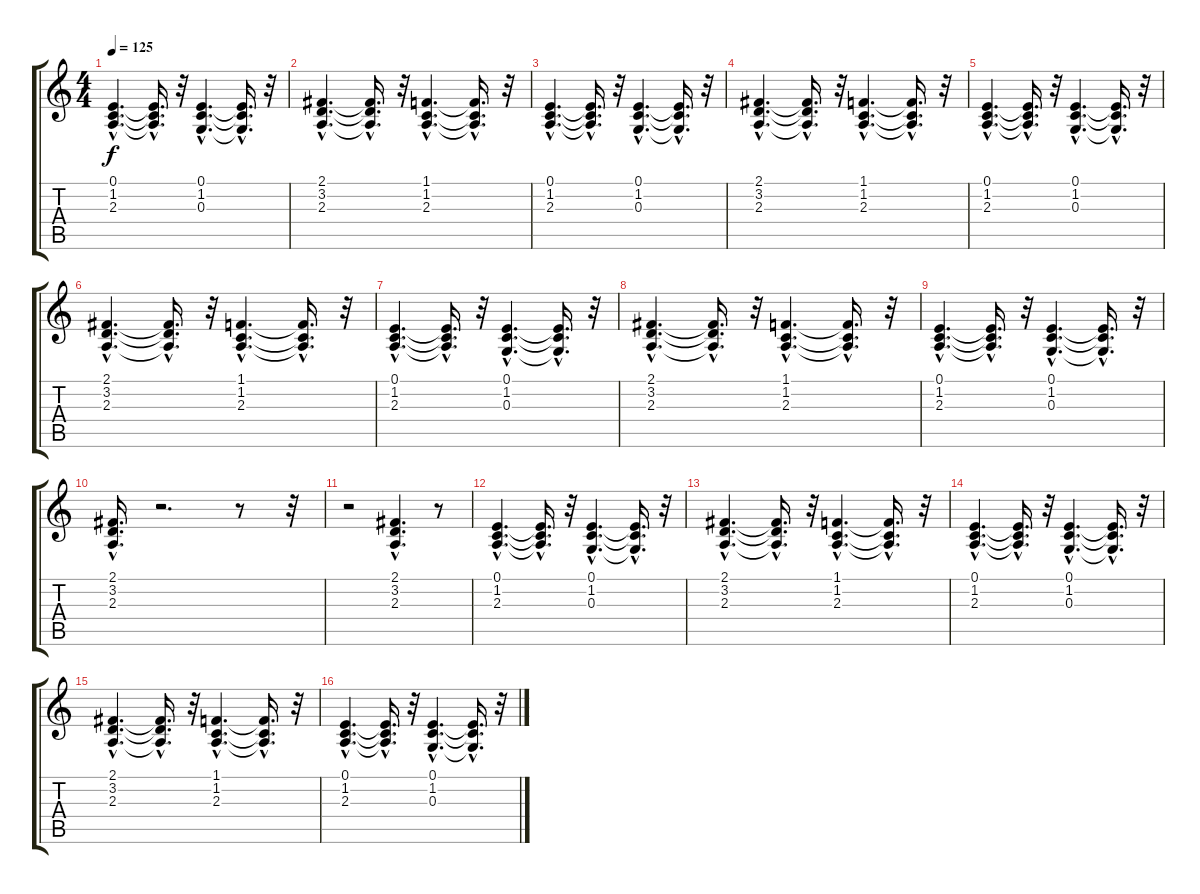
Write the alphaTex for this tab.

\track "" {instrument stringensemble1}
\staff {score tabs}
\tuning (E4 B3 G3 D3 A2 E2) {hide}
\ts (4 4)
\tempo 125
\clef g2
\ks c
(0.1{hac} 1.2{hac} 2.3{hac}).4{d dy f} (0.1{hac t} 1.2{hac t} 2.3{hac t}).16{d} r.32 (0.1{hac} 1.2{hac} 0.3{hac}).4{d} (0.1{hac t} 1.2{hac t} 0.3{hac t}).16{d} r.32 |
(2.1{hac} 3.2{hac} 2.3{hac}).4{d} (2.1{hac t} 3.2{hac t} 2.3{hac t}).16{d} r.32 (1.1{hac} 1.2{hac} 2.3{hac}).4{d} (1.1{hac t} 1.2{hac t} 2.3{hac t}).16{d} r.32 |
(0.1{hac} 1.2{hac} 2.3{hac}).4{d} (0.1{hac t} 1.2{hac t} 2.3{hac t}).16{d} r.32 (0.1{hac} 1.2{hac} 0.3{hac}).4{d} (0.1{hac t} 1.2{hac t} 0.3{hac t}).16{d} r.32 |
(2.1{hac} 3.2{hac} 2.3{hac}).4{d} (2.1{hac t} 3.2{hac t} 2.3{hac t}).16{d} r.32 (1.1{hac} 1.2{hac} 2.3{hac}).4{d} (1.1{hac t} 1.2{hac t} 2.3{hac t}).16{d} r.32 |
(0.1{hac} 1.2{hac} 2.3{hac}).4{d} (0.1{hac t} 1.2{hac t} 2.3{hac t}).16{d} r.32 (0.1{hac} 1.2{hac} 0.3{hac}).4{d} (0.1{hac t} 1.2{hac t} 0.3{hac t}).16{d} r.32 |
(2.1{hac} 3.2{hac} 2.3{hac}).4{d} (2.1{hac t} 3.2{hac t} 2.3{hac t}).16{d} r.32 (1.1{hac} 1.2{hac} 2.3{hac}).4{d} (1.1{hac t} 1.2{hac t} 2.3{hac t}).16{d} r.32 |
(0.1{hac} 1.2{hac} 2.3{hac}).4{d} (0.1{hac t} 1.2{hac t} 2.3{hac t}).16{d} r.32 (0.1{hac} 1.2{hac} 0.3{hac}).4{d} (0.1{hac t} 1.2{hac t} 0.3{hac t}).16{d} r.32 |
(2.1{hac} 3.2{hac} 2.3{hac}).4{d} (2.1{hac t} 3.2{hac t} 2.3{hac t}).16{d} r.32 (1.1{hac} 1.2{hac} 2.3{hac}).4{d} (1.1{hac t} 1.2{hac t} 2.3{hac t}).16{d} r.32 |
(0.1{hac} 1.2{hac} 2.3{hac}).4{d} (0.1{hac t} 1.2{hac t} 2.3{hac t}).16{d} r.32 (0.1{hac} 1.2{hac} 0.3{hac}).4{d} (0.1{hac t} 1.2{hac t} 0.3{hac t}).16{d} r.32 |
(2.1{hac} 3.2{hac} 2.3{hac}).16{d} r.2{d} r.8 r.32 |
r.2 (2.1{hac} 3.2{hac} 2.3{hac}).4{d} r.8 |
(0.1{hac} 1.2{hac} 2.3{hac}).4{d} (0.1{hac t} 1.2{hac t} 2.3{hac t}).16{d} r.32 (0.1{hac} 1.2{hac} 0.3{hac}).4{d} (0.1{hac t} 1.2{hac t} 0.3{hac t}).16{d} r.32 |
(2.1{hac} 3.2{hac} 2.3{hac}).4{d} (2.1{hac t} 3.2{hac t} 2.3{hac t}).16{d} r.32 (1.1{hac} 1.2{hac} 2.3{hac}).4{d} (1.1{hac t} 1.2{hac t} 2.3{hac t}).16{d} r.32 |
(0.1{hac} 1.2{hac} 2.3{hac}).4{d} (0.1{hac t} 1.2{hac t} 2.3{hac t}).16{d} r.32 (0.1{hac} 1.2{hac} 0.3{hac}).4{d} (0.1{hac t} 1.2{hac t} 0.3{hac t}).16{d} r.32 |
(2.1{hac} 3.2{hac} 2.3{hac}).4{d} (2.1{hac t} 3.2{hac t} 2.3{hac t}).16{d} r.32 (1.1{hac} 1.2{hac} 2.3{hac}).4{d} (1.1{hac t} 1.2{hac t} 2.3{hac t}).16{d} r.32 |
(0.1{hac} 1.2{hac} 2.3{hac}).4{d} (0.1{hac t} 1.2{hac t} 2.3{hac t}).16{d} r.32 (0.1{hac} 1.2{hac} 0.3{hac}).4{d} (0.1{hac t} 1.2{hac t} 0.3{hac t}).16{d} r.32
